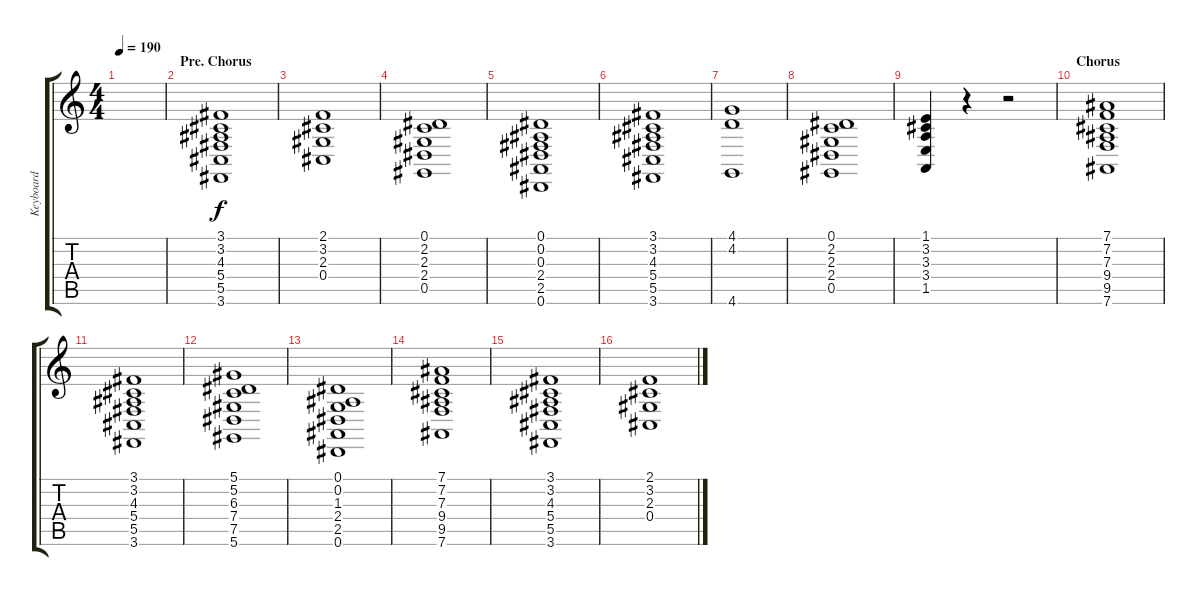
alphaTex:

\track ("Keyboard" "Keyboard") {instrument stringensemble1}
\staff {score tabs}
\tuning (Eb4 Bb3 Gb3 Db3 Ab2 Eb2) {hide}
\ts (4 4)
\tempo 190
\clef g2
\ks c
|
\section ("" "Pre. Chorus")
(3.1 3.2 4.3 5.4 5.5 3.6).1 |
(2.1 3.2 2.3 0.4).1 |
(0.1 2.2 2.3 2.4 0.5).1 |
(0.1 0.2 0.3 2.4 2.5 0.6).1 |
(3.1 3.2 4.3 5.4 5.5 3.6).1 |
(4.1 4.2 4.6).1 |
(0.1 2.2 2.3 2.4 0.5).1 |
(1.1 3.2 3.3 3.4 1.5).4 r.4 r.2 |
\section ("" "Chorus")
(7.1 7.2 7.3 9.4 9.5 7.6).1 |
(3.1 3.2 4.3 5.4 5.5 3.6).1 |
(5.1 5.2 6.3 7.4 7.5 5.6).1 |
(0.1 0.2 1.3 2.4 2.5 0.6).1 |
(7.1 7.2 7.3 9.4 9.5 7.6).1 |
(3.1 3.2 4.3 5.4 5.5 3.6).1 |
(2.1 3.2 2.3 0.4).1
